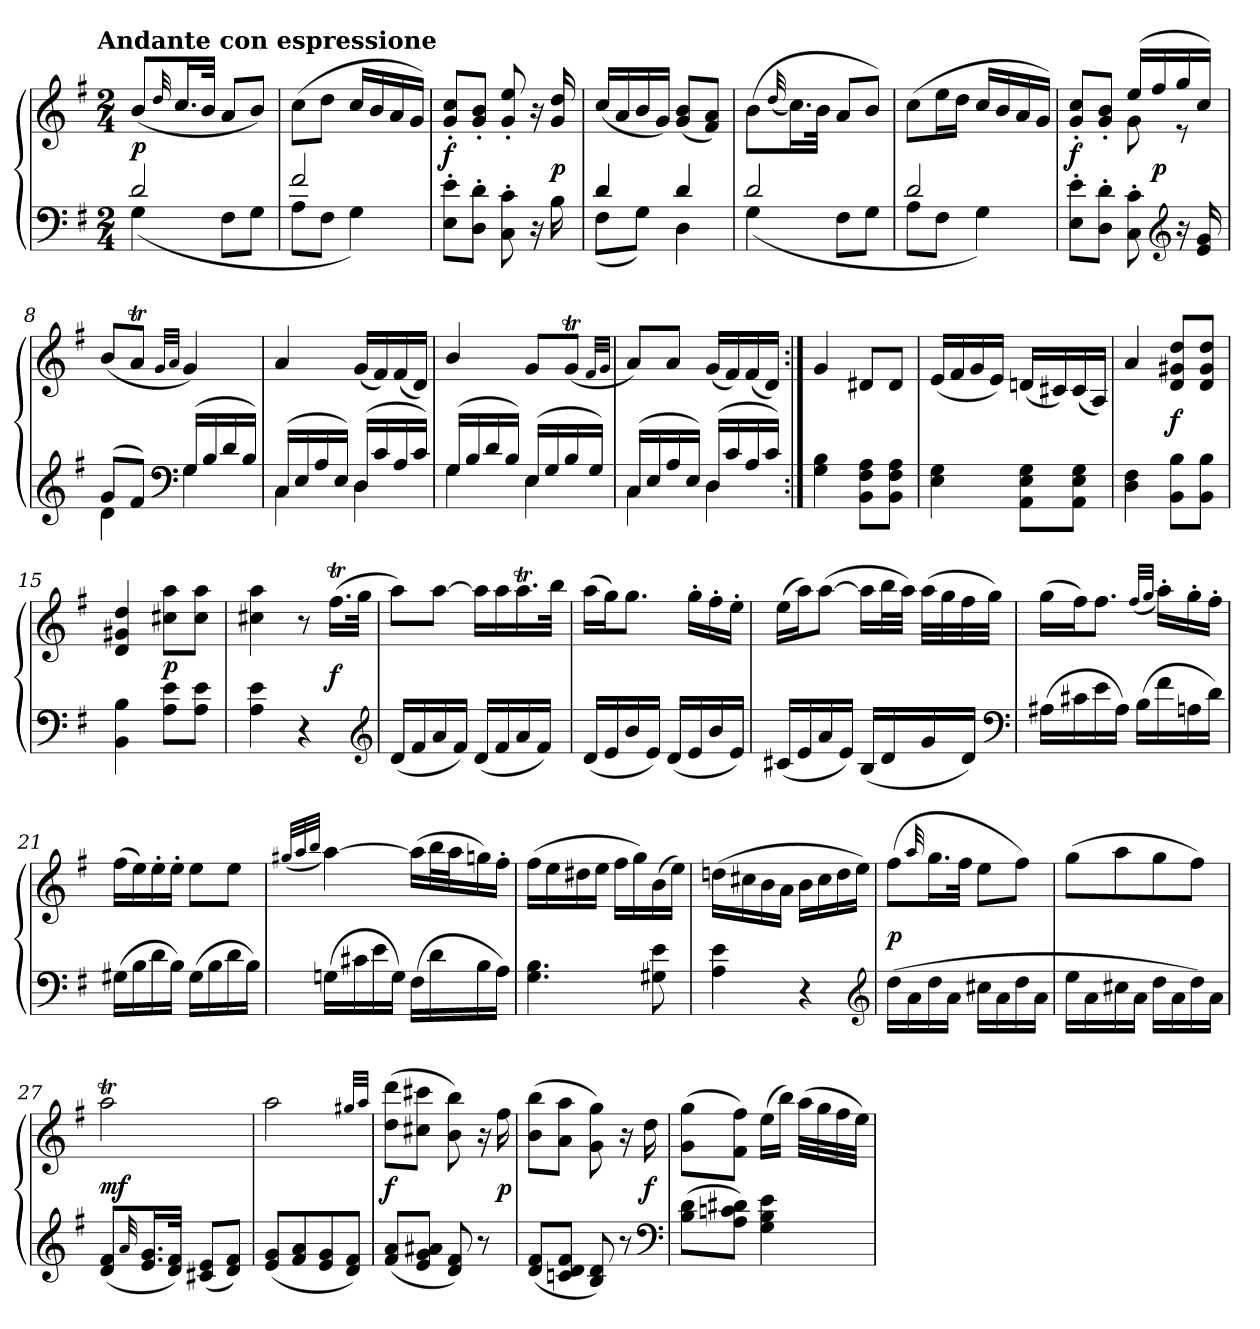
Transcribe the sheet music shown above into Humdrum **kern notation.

**kern	**kern	**dynam
*part1	*part1	*part1
*staff2	*staff1	*staff1/2
*clefF4	*clefG2	*
*k[f#]	*k[f#]	*
*G:	*G:	*
!!LO:TX:omd:t=Andante con espressione
*M2/4	*M2/4	*
*MM84	*MM84	*
=1	=1	=1
*^	*	*
2d	(4G	(8b/L	p
.	.	32qqdd	.
.	.	16.cc/L	.
.	.	32b/JJk	.
.	8F#L	8aL	.
.	8GJ	8bJ)	.
=2	=2	=2	=2
2f#	8AL	(8ccL	.
.	8F#J	8ddJ	.
.	4G)	16ccLL	.
.	.	16b	.
.	.	16a	.
.	.	16gJJ)	.
*v	*v	*	*
=3	=3	=3
8E' 8e'L	8g' 8cc'L	f
8D' 8d'J	8g' 8b'J	.
8C' 8c'	8g'/ 8ee'/	.
16r	16r	.
16B	16g/ 16dd/	p
=4	=4	=4
*^	*	*
4d	(8F#L	(16ccLL	.
.	.	16a	.
.	8GJ)	16b	.
.	.	16gJJ)	.
4d	4D	(8g 8bL	.
.	.	8f# 8aJ)	.
=5	=5	=5	=5
2d	(4G	(8bL	.
.	.	(32qqdd	.
.	.	16.ccL)	.
.	.	32bJJk	.
.	8F#L	8aL	.
.	8GJ	8bJ)	.
=6	=6	=6	=6
2d	8AL	(8ccL	.
.	8F#J	16eeL	.
.	.	16ddJJ	.
.	4G)	16ccLL	.
.	.	16b	.
.	.	16a	.
.	.	16gJJ)	.
*v	*v	*	*
=7	=7	=7
*	*^	*
8E' 8e'L	8g' 8cc'L	4ryy	f
8D' 8d'J	8g' 8b'J	.	.
8C' 8c'	(16eeLL	8g	.
.	16ff#	.	p
*clefG2	*	*	*
16r	16gg	8r	.
16e 16g	16ccJJ)	.	.
*	*v	*v	*
=8	=8	=8
*^	*	*
(8gL	4d	(8bL	.
8f#J)	.	8aTJ	.
*clefF4	*	*	*
.	.	32qgLLL	.
.	.	32qaJJJ	.
(16GLL	4G	4g)	.
16B	.	.	.
16d	.	.	.
16BJJ)	.	.	.
=9	=9	=9	=9
(16CLL	4C	4a	.
16E	.	.	.
16A	.	.	.
16EJJ)	.	.	.
(16DLL	4D	(16gLL	.
16c	.	16f#)	.
16A	.	(16f#	.
16cJJ)	.	16dJJ)	.
=10	=10	=10	=10
(16GLL	4G	4b/	.
16B	.	.	.
16d	.	.	.
16BJJ)	.	.	.
(16ELL	4E	8gL	.
16G	.	.	.
16B	.	(8gTJ	.
16GJJ)	.	.	.
.	.	32qf#LLL	.
.	.	32qgJJJ	.
=11	=11	=11	=11
(16CLL	4C	8aL)	.
16E	.	.	.
16A	.	8aJ	.
16EJJ)	.	.	.
(16DLL	4D	(16gLL	.
16c	.	16f#)	.
16A	.	(16f#	.
16cJJ)	.	16dJJ)	.
*v	*v	*	*
=12:|!	=12:|!	=12:|!
4G 4B	4g	.
8BB 8F# 8AL	8d#XL	.
8BB 8F# 8AJ	8d#J	.
=13	=13	=13
4E 4G	(16eLL	.
.	16f#	.
.	16g	.
.	16eJJ)	.
8AA\ 8E\ 8G\L	(16dnLL	.
.	16c#X)	.
8AA\ 8E\ 8G\J	(16c#	.
.	16AJJ)	.
=14	=14	=14
4D 4F#	4a	.
8BB 8BL	8d 8g#X 8ddL	f
8BB 8BJ	8d 8g# 8ddJ	.
=15	=15	=15
4BB 4B	4d 4g#X 4dd	.
8A 8eL	8cc#X 8aaL	p
8A 8eJ	8cc# 8aaJ	.
=16	=16	=16
4A 4e	4cc#X 4aa	.
4r	8r	.
.	(16.ff#tLL	f
.	32ggJJk	.
*clefG2	*	*
=17	=17	=17
(16dLL	8aaL)	.
16f#	.	.
16a	[8aaJ	.
16f#JJ)	.	.
(16dLL	16aaLL]	.
16f#	16aa	.
16a	16.aaT	.
16f#JJ)	.	.
.	32bbJJk	.
=18	=18	=18
(16dLL	(16aaLL	.
16e	16ggJ)	.
16b	8.ggJ	.
16eJJ)	.	.
(16dLL	.	.
16e	16gg'LL	.
16b	16ff#'	.
16eJJ)	16ee'JJ	.
=19	=19	=19
(16c#XLL	(16eeLL	.
16e	16aaJ)	.
16a	([8aaJ	.
16eJJ)	.	.
(16BLL	16aaLL]	.
16d	32bbL	.
.	32aaJJJ)	.
16g	(32aaLLL	.
.	32gg	.
16dJJ)	32ff#	.
.	32ggJJJ)	.
*clefF4	*	*
=20	=20	=20
(16A#XLL	(16ggLL	.
16c#X	16ff#J)	.
16e	8.ff#J	.
16A#JJ)	.	.
(16BLL	.	.
.	(32qff#LLL	.
.	32qggJJJ	.
16f#	16aa'LL)	.
16An	16gg'	.
16dJJ)	16ff#'JJ	.
=21	=21	=21
(16G#XLL	(16ff#LL	.
16B	16ee)	.
16d	16ee'	.
16BJJ)	16ee'JJ	.
(16G#LL	8eeL	.
16B	.	.
16d	8eeJ	.
16BJJ)	.	.
=22	=22	=22
.	(32qgg#XLLL	.
.	32qaa	.
.	32qbbJJJ	.
(16GnLL	[4aa)	.
16c#X	.	.
16e	.	.
16GJJ)	.	.
(16F#LL	(16aaLL]	.
16d	32bbL	.
.	32aaJ	.
16B	16ggn)	.
16AJJ)	16ff#'JJ	.
=23	=23	=23
4.G 4.B	(16ff#LL	.
.	16ee	.
.	16dd#X	.
.	16eeJJ	.
.	16ff#LL	.
.	16gg)	.
8G#X 8e	(16b	.
.	16eeJJ)	.
=24	=24	=24
4A 4e	(16ddnLL	.
.	16cc#X	.
.	16b	.
.	16aJJ	.
4r	16bLL	.
.	16cc#	.
.	16dd	.
.	16eeJJ)	.
*clefG2	*	*
=25	=25	=25
(16ddLL	(8ff#L	p
16a	.	.
.	32qqaa	.
16dd	16.ggL	.
16aJJ	.	.
.	32ff#JJk	.
16cc#XLL	8eeL	.
16a	.	.
16dd	8ff#J)	.
16aJJ	.	.
=26	=26	=26
16eeLL	(8ggL	.
16a	.	.
16cc#X	8aa	.
16aJJ	.	.
16ddLL	8gg	.
16a	.	.
16dd)	8ff#J)	.
16aJJ	.	.
=27	=27	=27
(8d 8f#L	2aaT	mf
32qqa	.	.
16.e 16.gL	.	.
32d 32f#JJk)	.	.
(8c#X 8eL	.	.
8d 8f#J)	.	.
=28	=28	=28
(8e 8gL	2aa	.
8f# 8a	.	.
8e 8g	.	.
8d 8f#J)	.	.
.	32qgg#XLLL	.
.	32qaaJJJ	.
=29	=29	=29
(8f# 8aL	(8ddTTT 8dddTTTL	f
8e 8g 8a#XJ	8cc#X 8ccc#XJ	.
8d 8f#)	8b 8bb)	.
8r	16r	.
.	16ff#	p
=30	=30	=30
(8d 8f#L	(8b 8bbL	.
8cn 8d 8f#J	8a 8aaJ	.
8B 8d)	8g 8gg)	.
8r	16r	.
.	16dd	f
*clefF4	*	*
=31	=31	=31
(8B 8dL	(8g 8ggL	.
8A 8cn 8d#XJ)	8f# 8ff#J)	.
4G 4B 4e	(16eeLL	.
.	16bbJJ)	.
.	(32aaLLL	.
.	32gg	.
.	32ff#	.
.	32eeJJJ)	.
=	=	=
*-	*-	*-
